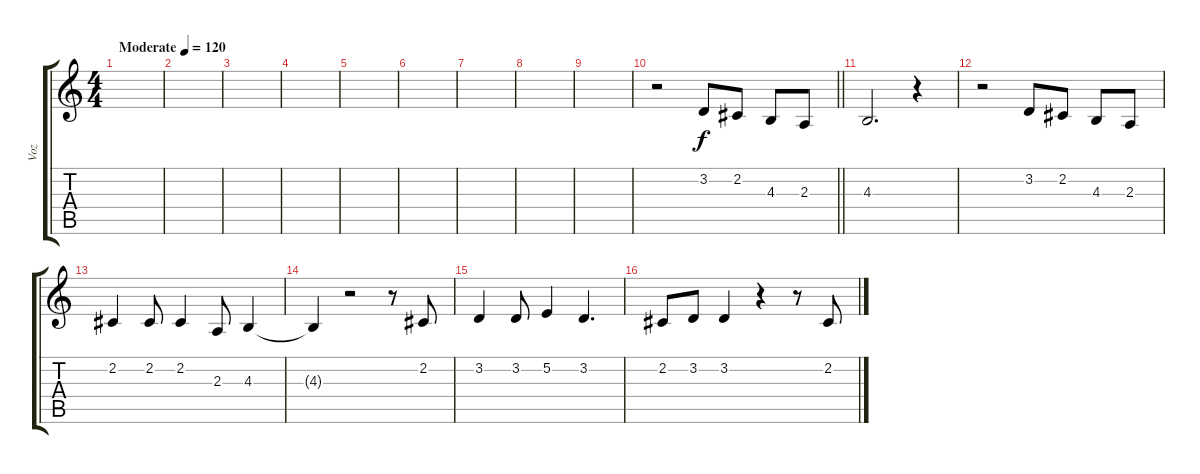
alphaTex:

\track ("Voz" "Voz") {instrument honkytonkpiano}
\staff {score tabs}
\tuning (E4 B3 G3 D3 A2 E2) {hide}
\ts (4 4)
\tempo (120 "Moderate")
\clef g2
\ks c
|
|
|
|
|
|
|
|
|
\barLineRight lightlight
r.2 3.2.8 2.2.8 4.3.8 2.3.8 |
4.3.2{d} r.4 |
r.2 3.2.8 2.2.8 4.3.8 2.3.8 |
2.2.4 2.2.8 2.2.4 2.3.8 4.3.4 |
4.3{t}.4 r.2 r.8 2.2.8 |
3.2.4 3.2.8 5.2.4 3.2.4{d} |
2.2.8 3.2.8 3.2.4 r.4 r.8 2.2.8
